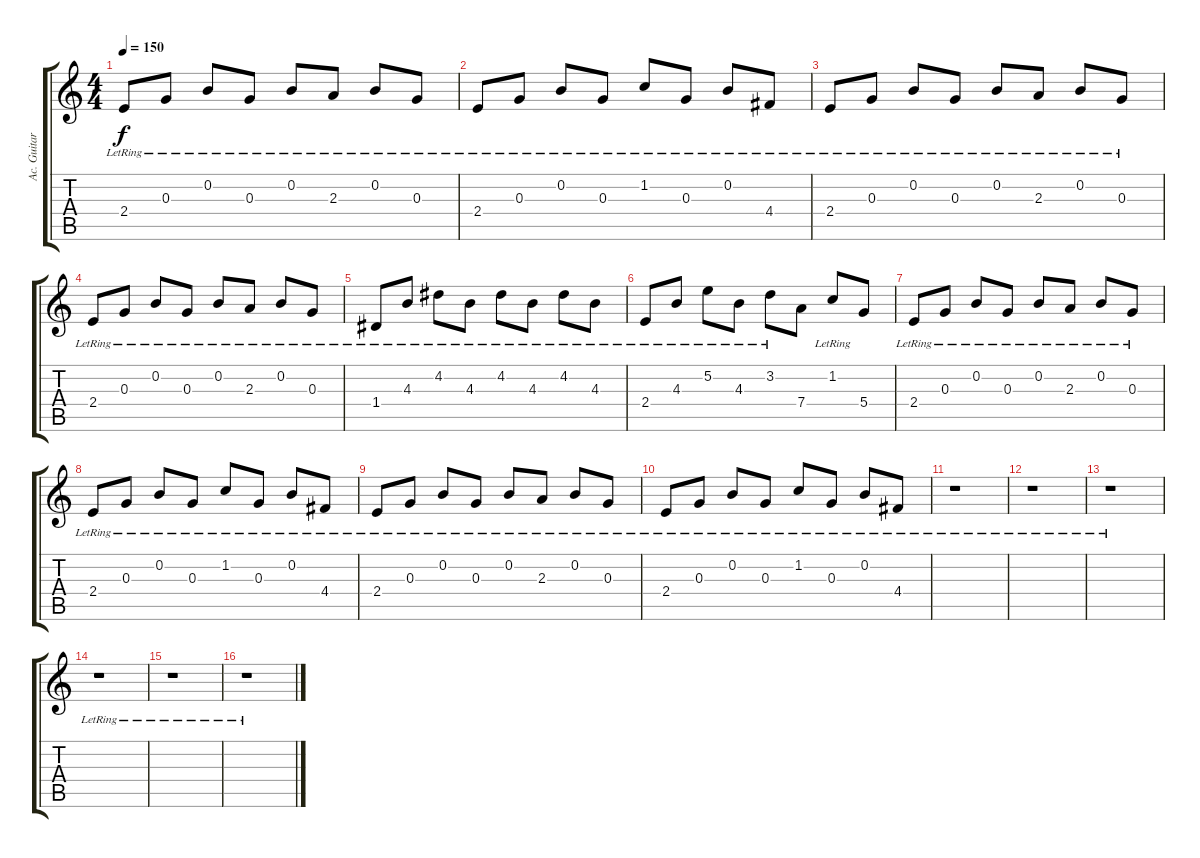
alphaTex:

\track ("Ac. Guitar" "Ac. Guitar") {instrument electricguitarclean}
\staff {score tabs}
\tuning (E4 B3 G3 D3 A2 E2) {hide}
\ts (4 4)
\tempo 150
\clef g2
\ks c
2.4{lr}.8{dy f} 0.3{lr}.8 0.2{lr}.8 0.3{lr}.8 0.2{lr}.8 2.3{lr}.8 0.2{lr}.8 0.3{lr}.8 |
2.4{lr}.8 0.3{lr}.8 0.2{lr}.8 0.3{lr}.8 1.2{lr}.8 0.3{lr}.8 0.2{lr}.8 4.4{lr}.8 |
2.4{lr}.8 0.3{lr}.8 0.2{lr}.8 0.3{lr}.8 0.2{lr}.8 2.3{lr}.8 0.2{lr}.8 0.3{lr}.8 |
2.4{lr}.8 0.3{lr}.8 0.2{lr}.8 0.3{lr}.8 0.2{lr}.8 2.3{lr}.8 0.2{lr}.8 0.3{lr}.8 |
1.4{lr}.8 4.3{lr}.8 4.2{lr}.8 4.3{lr}.8 4.2{lr}.8 4.3{lr}.8 4.2{lr}.8 4.3{lr}.8 |
2.4{lr}.8 4.3{lr}.8 5.2{lr}.8 4.3{lr}.8 3.2{lr}.8 7.4.8 1.2{lr}.8 5.4.8 |
2.4{lr}.8 0.3{lr}.8 0.2{lr}.8 0.3{lr}.8 0.2{lr}.8 2.3{lr}.8 0.2{lr}.8 0.3{lr}.8 |
2.4{lr}.8 0.3{lr}.8 0.2{lr}.8 0.3{lr}.8 1.2{lr}.8 0.3{lr}.8 0.2{lr}.8 4.4{lr}.8 |
2.4{lr}.8 0.3{lr}.8 0.2{lr}.8 0.3{lr}.8 0.2{lr}.8 2.3{lr}.8 0.2{lr}.8 0.3{lr}.8 |
2.4{lr}.8 0.3{lr}.8 0.2{lr}.8 0.3{lr}.8 1.2{lr}.8 0.3{lr}.8 0.2{lr}.8 4.4{lr}.8 |
r.1 |
r.1 |
r.1 |
r.1 |
r.1 |
r.1
